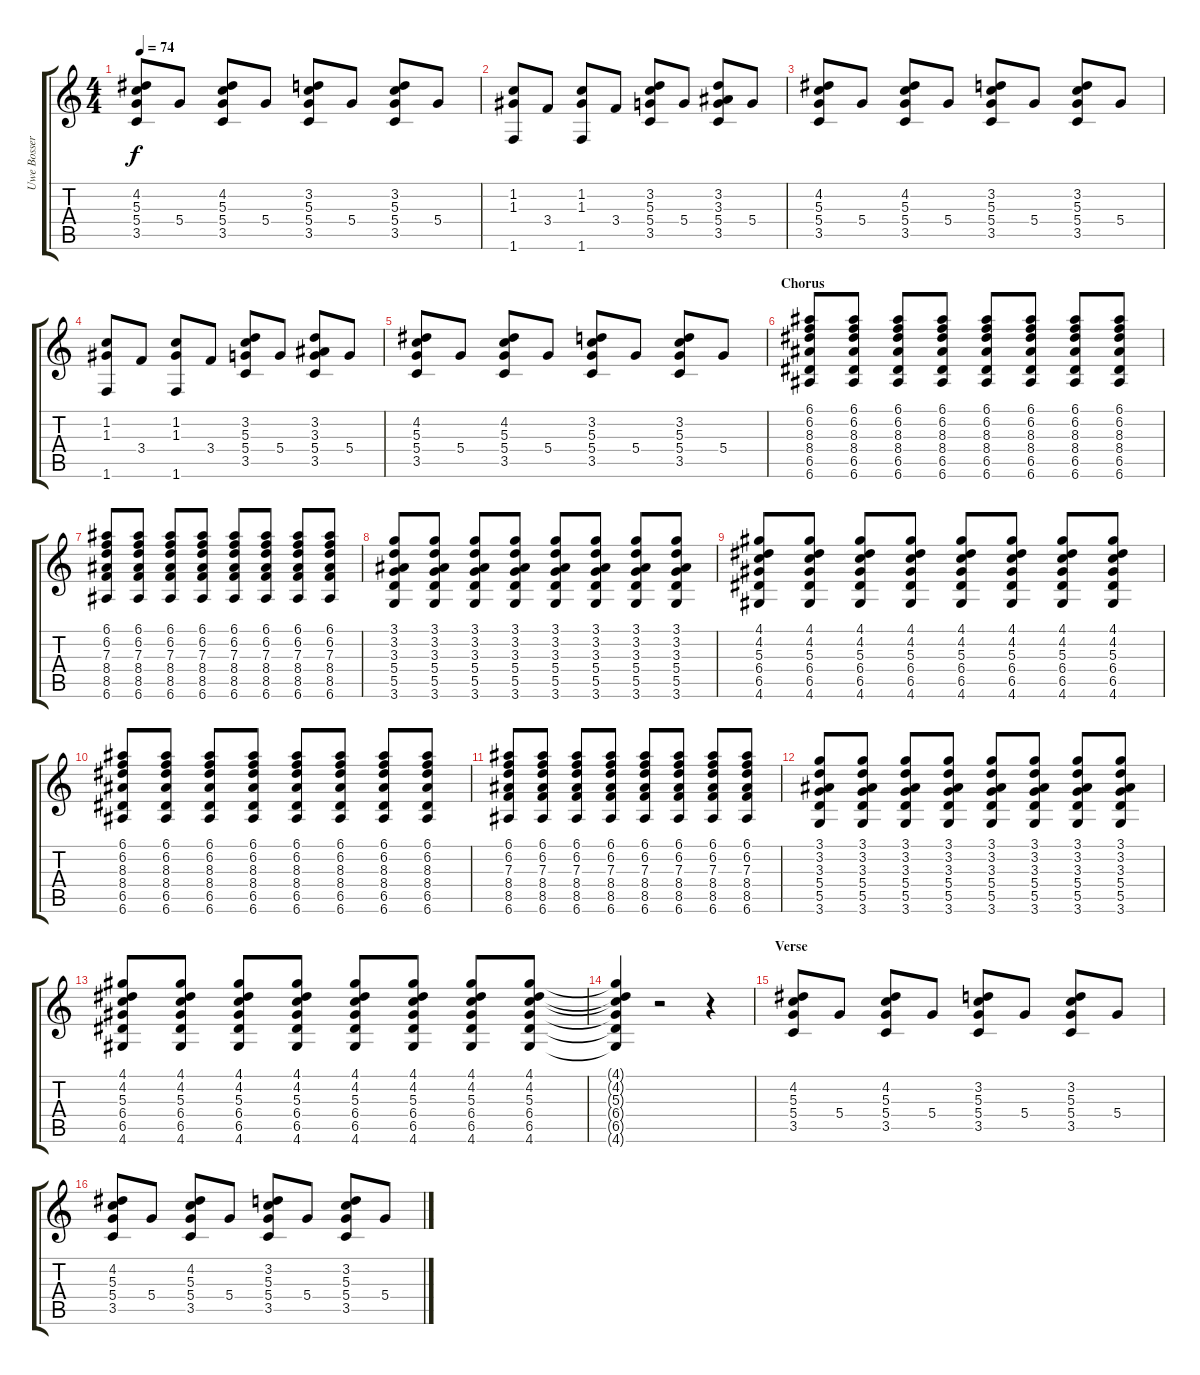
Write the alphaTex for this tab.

\track ("Uwe Bossert" "Uwe Bosser") {instrument acousticguitarsteel}
\staff {score tabs}
\tuning (E4 B3 G3 D3 A2 E2) {hide}
\ts (4 4)
\tempo 74
\clef g2
\ks c
(4.2 5.3 5.4 3.5).8{dy f} 5.4.8 (4.2 5.3 5.4 3.5).8 5.4.8 (3.2 5.3 5.4 3.5).8 5.4.8 (3.2 5.3 5.4 3.5).8 5.4.8 |
(1.2 1.3 1.6).8 3.4.8 (1.2 1.3 1.6).8 3.4.8 (3.2 5.3 5.4 3.5).8 5.4.8 (3.2 3.3 5.4 3.5).8 5.4.8 |
(4.2 5.3 5.4 3.5).8 5.4.8 (4.2 5.3 5.4 3.5).8 5.4.8 (3.2 5.3 5.4 3.5).8 5.4.8 (3.2 5.3 5.4 3.5).8 5.4.8 |
(1.2 1.3 1.6).8 3.4.8 (1.2 1.3 1.6).8 3.4.8 (3.2 5.3 5.4 3.5).8 5.4.8 (3.2 3.3 5.4 3.5).8 5.4.8 |
(4.2 5.3 5.4 3.5).8 5.4.8 (4.2 5.3 5.4 3.5).8 5.4.8 (3.2 5.3 5.4 3.5).8 5.4.8 (3.2 5.3 5.4 3.5).8 5.4.8 |
\section ("" "Chorus")
(6.1 6.2 8.3 8.4 6.5 6.6).8 (6.1 6.2 8.3 8.4 6.5 6.6).8 (6.1 6.2 8.3 8.4 6.5 6.6).8 (6.1 6.2 8.3 8.4 6.5 6.6).8 (6.1 6.2 8.3 8.4 6.5 6.6).8 (6.1 6.2 8.3 8.4 6.5 6.6).8 (6.1 6.2 8.3 8.4 6.5 6.6).8 (6.1 6.2 8.3 8.4 6.5 6.6).8 |
(6.1 6.2 7.3 8.4 8.5 6.6).8 (6.1 6.2 7.3 8.4 8.5 6.6).8 (6.1 6.2 7.3 8.4 8.5 6.6).8 (6.1 6.2 7.3 8.4 8.5 6.6).8 (6.1 6.2 7.3 8.4 8.5 6.6).8 (6.1 6.2 7.3 8.4 8.5 6.6).8 (6.1 6.2 7.3 8.4 8.5 6.6).8 (6.1 6.2 7.3 8.4 8.5 6.6).8 |
(3.1 3.2 3.3 5.4 5.5 3.6).8 (3.1 3.2 3.3 5.4 5.5 3.6).8 (3.1 3.2 3.3 5.4 5.5 3.6).8 (3.1 3.2 3.3 5.4 5.5 3.6).8 (3.1 3.2 3.3 5.4 5.5 3.6).8 (3.1 3.2 3.3 5.4 5.5 3.6).8 (3.1 3.2 3.3 5.4 5.5 3.6).8 (3.1 3.2 3.3 5.4 5.5 3.6).8 |
(4.1 4.2 5.3 6.4 6.5 4.6).8 (4.1 4.2 5.3 6.4 6.5 4.6).8 (4.1 4.2 5.3 6.4 6.5 4.6).8 (4.1 4.2 5.3 6.4 6.5 4.6).8 (4.1 4.2 5.3 6.4 6.5 4.6).8 (4.1 4.2 5.3 6.4 6.5 4.6).8 (4.1 4.2 5.3 6.4 6.5 4.6).8 (4.1 4.2 5.3 6.4 6.5 4.6).8 |
(6.1 6.2 8.3 8.4 6.5 6.6).8 (6.1 6.2 8.3 8.4 6.5 6.6).8 (6.1 6.2 8.3 8.4 6.5 6.6).8 (6.1 6.2 8.3 8.4 6.5 6.6).8 (6.1 6.2 8.3 8.4 6.5 6.6).8 (6.1 6.2 8.3 8.4 6.5 6.6).8 (6.1 6.2 8.3 8.4 6.5 6.6).8 (6.1 6.2 8.3 8.4 6.5 6.6).8 |
(6.1 6.2 7.3 8.4 8.5 6.6).8 (6.1 6.2 7.3 8.4 8.5 6.6).8 (6.1 6.2 7.3 8.4 8.5 6.6).8 (6.1 6.2 7.3 8.4 8.5 6.6).8 (6.1 6.2 7.3 8.4 8.5 6.6).8 (6.1 6.2 7.3 8.4 8.5 6.6).8 (6.1 6.2 7.3 8.4 8.5 6.6).8 (6.1 6.2 7.3 8.4 8.5 6.6).8 |
(3.1 3.2 3.3 5.4 5.5 3.6).8 (3.1 3.2 3.3 5.4 5.5 3.6).8 (3.1 3.2 3.3 5.4 5.5 3.6).8 (3.1 3.2 3.3 5.4 5.5 3.6).8 (3.1 3.2 3.3 5.4 5.5 3.6).8 (3.1 3.2 3.3 5.4 5.5 3.6).8 (3.1 3.2 3.3 5.4 5.5 3.6).8 (3.1 3.2 3.3 5.4 5.5 3.6).8 |
(4.1 4.2 5.3 6.4 6.5 4.6).8 (4.1 4.2 5.3 6.4 6.5 4.6).8 (4.1 4.2 5.3 6.4 6.5 4.6).8 (4.1 4.2 5.3 6.4 6.5 4.6).8 (4.1 4.2 5.3 6.4 6.5 4.6).8 (4.1 4.2 5.3 6.4 6.5 4.6).8 (4.1 4.2 5.3 6.4 6.5 4.6).8 (4.1 4.2 5.3 6.4 6.5 4.6).8 |
(4.1{t} 4.2{t} 5.3{t} 6.4{t} 6.5{t} 4.6{t}).4 r.2 r.4 |
\section ("" "Verse")
(4.2 5.3 5.4 3.5).8 5.4.8 (4.2 5.3 5.4 3.5).8 5.4.8 (3.2 5.3 5.4 3.5).8 5.4.8 (3.2 5.3 5.4 3.5).8 5.4.8 |
(4.2 5.3 5.4 3.5).8 5.4.8 (4.2 5.3 5.4 3.5).8 5.4.8 (3.2 5.3 5.4 3.5).8 5.4.8 (3.2 5.3 5.4 3.5).8 5.4.8
